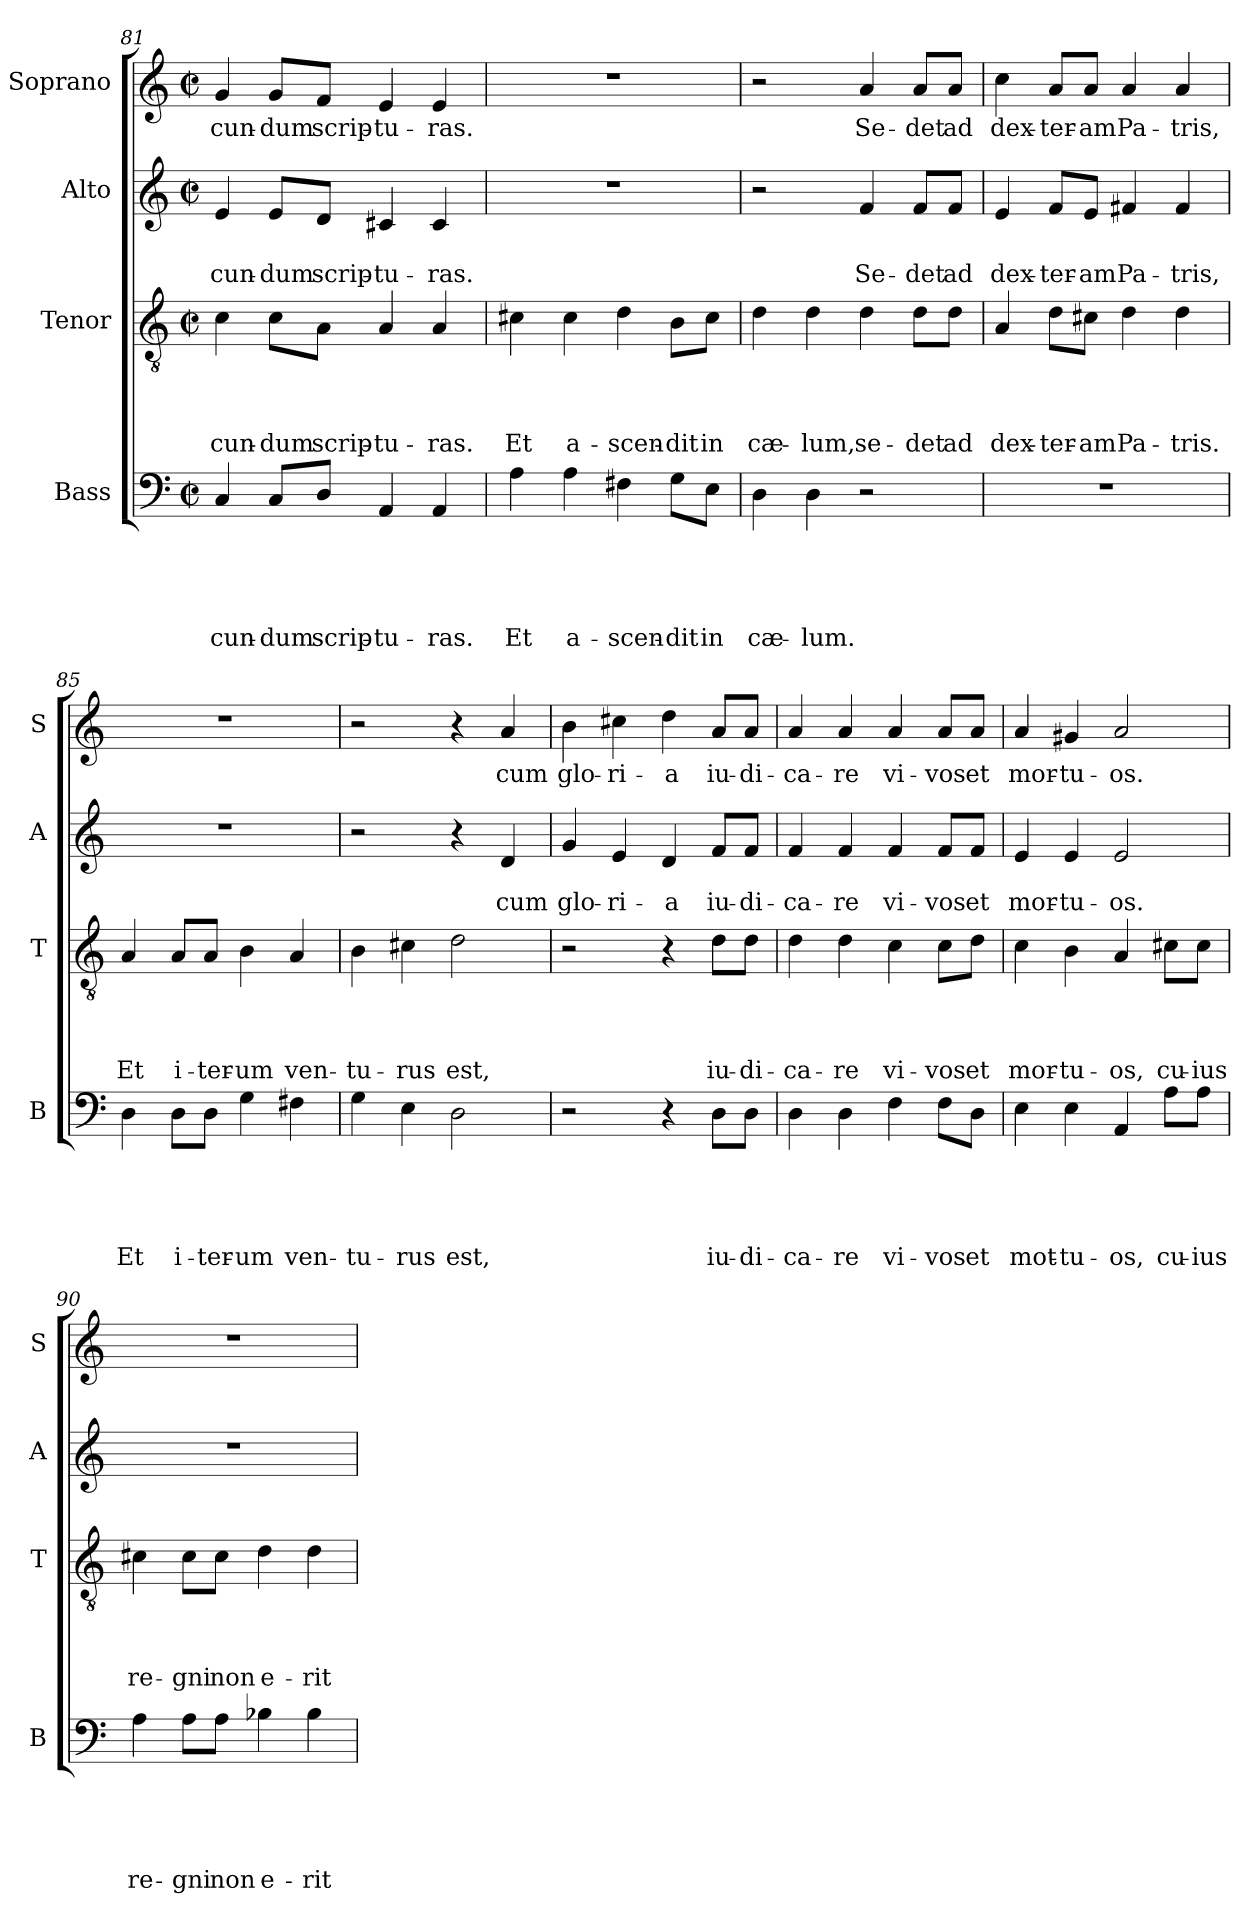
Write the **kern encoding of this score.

**kern	**text	**text	**text	**text	**text	**kern	**text	**text	**text	**text	**kern	**text	**text	**kern	**text
*part4	*part4	*part4	*part4	*part4	*part4	*part3	*part3	*part3	*part3	*part3	*part2	*part2	*part2	*part1	*part1
*staff4	*staff4	*staff4	*staff4	*staff4	*staff4	*staff3	*staff3	*staff3	*staff3	*staff3	*staff2	*staff2	*staff2	*staff1	*staff1
*I"Bass	*	*	*	*	*	*I"Tenor	*	*	*	*	*I"Alto	*	*	*I"Soprano	*
*I'B	*	*	*	*	*	*I'T	*	*	*	*	*I'A	*	*	*I'S	*
*clefF4	*	*	*	*	*	*clefGv2	*	*	*	*	*clefG2	*	*	*clefG2	*
*k[]	*	*	*	*	*	*k[]	*	*	*	*	*k[]	*	*	*k[]	*
*C:	*	*	*	*	*	*C:	*	*	*	*	*C:	*	*	*C:	*
*M2/2	*	*	*	*	*	*M2/2	*	*	*	*	*M2/2	*	*	*M2/2	*
*met(c|)	*	*	*	*	*	*met(c|)	*	*	*	*	*met(c|)	*	*	*met(c|)	*
=81	=81	=81	=81	=81	=81	=81	=81	=81	=81	=81	=81	=81	=81	=81	=81
!	!	!	!	!	!LO:LY:b	!	!	!	!	!LO:LY:b	!	!	!LO:LY:b	!	!LO:LY:b
4C/	.	.	.	.	-cun-	4c\	.	.	.	-cun-	4e/	.	-cun-	4g/	-cun-
!	!	!	!	!	!LO:LY:b	!	!	!	!	!LO:LY:b:rj	!	!	!LO:LY:b:rj	!	!LO:LY:b:rj
8C/L	.	.	.	.	-dum	8c\L	.	.	.	-dum	8e/L	.	-dum	8g/L	-dum
!	!	!	!	!	!LO:LY:b	!	!	!	!	!LO:LY:b	!	!	!LO:LY:b	!	!LO:LY:b
8D/J	.	.	.	.	scrip-	8A\J	.	.	.	scrip-	8d/J	.	scrip-	8f/J	scrip-
!	!	!	!	!	!LO:LY:b:rj	!	!	!	!	!LO:LY:b:rj	!	!	!LO:LY:b:rj	!	!LO:LY:b:rj
4AA/	.	.	.	.	-tu-	4A/	.	.	.	-tu-	4c#X/	.	-tu-	4e/	-tu-
!	!	!	!	!	!LO:LY:b	!	!	!	!	!LO:LY:b	!	!	!LO:LY:b	!	!LO:LY:b
4AA/	.	.	.	.	-ras.	4A/	.	.	.	-ras.	4c#/	.	-ras.	4e/	-ras.
=82	=82	=82	=82	=82	=82	=82	=82	=82	=82	=82	=82	=82	=82	=82	=82
!	!	!	!	!	!LO:LY:b	!	!	!	!	!LO:LY:b	!	!	!	!	!
4A\	.	.	.	.	Et	4c#X\	.	.	.	Et	1r	.	.	1r	.
!	!	!	!	!	!LO:LY:b	!	!	!	!	!LO:LY:b	!	!	!	!	!
4A\	.	.	.	.	a-	4c#\	.	.	.	a-	.	.	.	.	.
!	!	!	!	!	!LO:LY:b	!	!	!	!	!LO:LY:b	!	!	!	!	!
4F#X\	.	.	.	.	-scen-	4d\	.	.	.	-scen-	.	.	.	.	.
!	!	!	!	!	!LO:LY:b	!	!	!	!	!LO:LY:b:rj	!	!	!	!	!
8G\L	.	.	.	.	-dit	8B\L	.	.	.	-dit	.	.	.	.	.
!	!	!	!	!	!LO:LY:b	!	!	!	!	!LO:LY:b	!	!	!	!	!
8E\J	.	.	.	.	in	8c#\J	.	.	.	in	.	.	.	.	.
=83	=83	=83	=83	=83	=83	=83	=83	=83	=83	=83	=83	=83	=83	=83	=83
!	!	!	!	!	!LO:LY:b:rj	!	!	!	!	!LO:LY:b	!	!	!	!	!
4D\	.	.	.	.	cæ-	4d\	.	.	.	cæ-	2r	.	.	2r	.
!	!	!	!	!	!LO:LY:b	!	!	!	!	!LO:LY:b	!	!	!	!	!
4D\	.	.	.	.	-lum.	4d\	.	.	.	-lum,	.	.	.	.	.
!	!	!	!	!	!	!	!	!	!	!LO:LY:b	!	!	!LO:LY:b	!	!LO:LY:b
2r	.	.	.	.	.	4d\	.	.	.	se-	4f/	.	Se-	4a/	Se-
!	!	!	!	!	!	!	!	!	!	!LO:LY:b	!	!	!LO:LY:b	!	!LO:LY:b
.	.	.	.	.	.	8d\L	.	.	.	-det	8f/L	.	-det	8a/L	-det
!	!	!	!	!	!	!	!	!	!	!LO:LY:b	!	!	!LO:LY:b	!	!LO:LY:b
.	.	.	.	.	.	8d\J	.	.	.	ad	8f/J	.	ad	8a/J	ad
!!LO:PB:g=z
=84	=84	=84	=84	=84	=84	=84	=84	=84	=84	=84	=84	=84	=84	=84	=84
!	!	!	!	!	!	!	!	!	!	!LO:LY:b	!	!	!LO:LY:b	!	!LO:LY:b
1r	.	.	.	.	.	4A/	.	.	.	dex-	4e/	.	dex-	4cc\	dex-
!	!	!	!	!	!	!	!	!	!	!LO:LY:b	!	!	!LO:LY:b	!	!LO:LY:b
.	.	.	.	.	.	8d\L	.	.	.	-ter-	8f/L	.	-ter-	8a/L	-ter-
!	!	!	!	!	!	!	!	!	!	!LO:LY:b:rj	!	!	!LO:LY:b:rj	!	!LO:LY:b:rj
.	.	.	.	.	.	8c#X\J	.	.	.	-am	8e/J	.	-am	8a/J	-am
!	!	!	!	!	!	!	!	!	!	!LO:LY:b	!	!	!LO:LY:b	!	!LO:LY:b
.	.	.	.	.	.	4d\	.	.	.	Pa-	4f#X/	.	Pa-	4a/	Pa-
!	!	!	!	!	!	!	!	!	!	!LO:LY:b	!	!	!LO:LY:b	!	!LO:LY:b
.	.	.	.	.	.	4d\	.	.	.	-tris.	4f#/	.	-tris,	4a/	-tris,
=85	=85	=85	=85	=85	=85	=85	=85	=85	=85	=85	=85	=85	=85	=85	=85
!	!	!	!	!	!LO:LY:b	!	!	!	!	!LO:LY:b	!	!	!	!	!
4D\	.	.	.	.	Et	4A/	.	.	.	Et	1r	.	.	1r	.
!	!	!	!	!	!LO:LY:b	!	!	!	!	!LO:LY:b	!	!	!	!	!
8D\L	.	.	.	.	i-	8A/L	.	.	.	i-	.	.	.	.	.
!	!	!	!	!	!LO:LY:b	!	!	!	!	!LO:LY:b	!	!	!	!	!
8D\J	.	.	.	.	-ter-	8A/J	.	.	.	-ter-	.	.	.	.	.
!	!	!	!	!	!LO:LY:b:rj	!	!	!	!	!LO:LY:b:rj	!	!	!	!	!
4G\	.	.	.	.	-um	4B\	.	.	.	-um	.	.	.	.	.
!	!	!	!	!	!LO:LY:b	!	!	!	!	!LO:LY:b	!	!	!	!	!
4F#X\	.	.	.	.	ven-	4A/	.	.	.	ven-	.	.	.	.	.
=86	=86	=86	=86	=86	=86	=86	=86	=86	=86	=86	=86	=86	=86	=86	=86
!	!	!	!	!	!LO:LY:b	!	!	!	!	!LO:LY:b	!	!	!	!	!
4G\	.	.	.	.	-tu-	4B\	.	.	.	-tu-	2r	.	.	2r	.
!	!	!	!	!	!LO:LY:b	!	!	!	!	!LO:LY:b	!	!	!	!	!
4E\	.	.	.	.	-rus	4c#X\	.	.	.	-rus	.	.	.	.	.
!	!	!	!	!	!LO:LY:b	!	!	!	!	!LO:LY:b	!	!	!	!	!
2D\	.	.	.	.	est,	2d\	.	.	.	est,	4r	.	.	4r	.
!	!	!	!	!	!	!	!	!	!	!	!	!	!LO:LY:b	!	!LO:LY:b
.	.	.	.	.	.	.	.	.	.	.	4d/	.	cum	4a/	cum
=87	=87	=87	=87	=87	=87	=87	=87	=87	=87	=87	=87	=87	=87	=87	=87
!	!	!	!	!	!	!	!	!	!	!	!	!	!LO:LY:b	!	!LO:LY:b
2r	.	.	.	.	.	2r	.	.	.	.	4g/	.	glo-	4b\	glo-
!	!	!	!	!	!	!	!	!	!	!	!	!	!LO:LY:b	!	!LO:LY:b
.	.	.	.	.	.	.	.	.	.	.	4e/	.	-ri-	4cc#X\	-ri-
!	!	!	!	!	!	!	!	!	!	!	!	!	!LO:LY:b	!	!LO:LY:b
4r	.	.	.	.	.	4r	.	.	.	.	4d/	.	-a	4dd\	-a
!	!	!	!	!	!LO:LY:b	!	!	!	!	!LO:LY:b	!	!	!LO:LY:b	!	!LO:LY:b
8D\L	.	.	.	.	iu-	8d\L	.	.	.	iu-	8f/L	.	iu-	8a/L	iu-
!	!	!	!	!	!LO:LY:b:rj	!	!	!	!	!LO:LY:b:rj	!	!	!LO:LY:b:rj	!	!LO:LY:b:rj
8D\J	.	.	.	.	-di-	8d\J	.	.	.	-di-	8f/J	.	-di-	8a/J	-di-
=88	=88	=88	=88	=88	=88	=88	=88	=88	=88	=88	=88	=88	=88	=88	=88
!	!	!	!	!	!LO:LY:b	!	!	!	!	!LO:LY:b	!	!	!LO:LY:b	!	!LO:LY:b
4D\	.	.	.	.	-ca-	4d\	.	.	.	-ca-	4f/	.	-ca-	4a/	-ca-
!	!	!	!	!	!LO:LY:b	!	!	!	!	!LO:LY:b	!	!	!LO:LY:b	!	!LO:LY:b
4D\	.	.	.	.	-re	4d\	.	.	.	-re	4f/	.	-re	4a/	-re
!	!	!	!	!	!LO:LY:b	!	!	!	!	!LO:LY:b	!	!	!LO:LY:b	!	!LO:LY:b
4F\	.	.	.	.	vi-	4c\	.	.	.	vi-	4f/	.	vi-	4a/	vi-
!	!	!	!	!	!LO:LY:b	!	!	!	!	!LO:LY:b	!	!	!LO:LY:b	!	!LO:LY:b
8F\L	.	.	.	.	-vos	8c\L	.	.	.	-vos	8f/L	.	-vos	8a/L	-vos
!	!	!	!	!	!LO:LY:b	!	!	!	!	!LO:LY:b	!	!	!LO:LY:b	!	!LO:LY:b
8D\J	.	.	.	.	et	8d\J	.	.	.	et	8f/J	.	et	8a/J	et
!!LO:LB:g=z
=89	=89	=89	=89	=89	=89	=89	=89	=89	=89	=89	=89	=89	=89	=89	=89
!	!	!	!	!	!LO:LY:b	!	!	!	!	!LO:LY:b	!	!	!LO:LY:b	!	!LO:LY:b
4E\	.	.	.	.	mot-	4c\	.	.	.	mor-	4e/	.	mor-	4a/	mor-
!	!	!	!	!	!LO:LY:b	!	!	!	!	!LO:LY:b	!	!	!LO:LY:b	!	!LO:LY:b
4E\	.	.	.	.	-tu-	4B\	.	.	.	-tu-	4e/	.	-tu-	4g#X/	-tu-
!	!	!	!	!	!LO:LY:b	!	!	!	!	!LO:LY:b	!	!	!LO:LY:b	!	!LO:LY:b
4AA/	.	.	.	.	-os,	4A/	.	.	.	-os,	2e/	.	-os.	2a/	-os.
!	!	!	!	!	!LO:LY:b	!	!	!	!	!LO:LY:b	!	!	!	!	!
8A\L	.	.	.	.	cu-	8c#X\L	.	.	.	cu-	.	.	.	.	.
!	!	!	!	!	!LO:LY:b:rj	!	!	!	!	!LO:LY:b:rj	!	!	!	!	!
8A\J	.	.	.	.	-ius	8c#\J	.	.	.	-ius	.	.	.	.	.
=90	=90	=90	=90	=90	=90	=90	=90	=90	=90	=90	=90	=90	=90	=90	=90
!	!	!	!	!	!LO:LY:b	!	!	!	!	!LO:LY:b	!	!	!	!	!
4A\	.	.	.	.	re-	4c#X\	.	.	.	re-	1r	.	.	1r	.
!	!	!	!	!	!LO:LY:b	!	!	!	!	!LO:LY:b	!	!	!	!	!
8A\L	.	.	.	.	-gni	8c#\L	.	.	.	-gni	.	.	.	.	.
!	!	!	!	!	!LO:LY:b	!	!	!	!	!LO:LY:b	!	!	!	!	!
8A\J	.	.	.	.	non	8c#\J	.	.	.	non	.	.	.	.	.
!	!	!	!	!	!LO:LY:b	!	!	!	!	!LO:LY:b	!	!	!	!	!
4B-X\	.	.	.	.	e-	4d\	.	.	.	e-	.	.	.	.	.
!	!	!	!	!	!LO:LY:b	!	!	!	!	!LO:LY:b	!	!	!	!	!
4B-\	.	.	.	.	-rit	4d\	.	.	.	-rit	.	.	.	.	.
=	=	=	=	=	=	=	=	=	=	=	=	=	=	=	=
*-	*-	*-	*-	*-	*-	*-	*-	*-	*-	*-	*-	*-	*-	*-	*-
